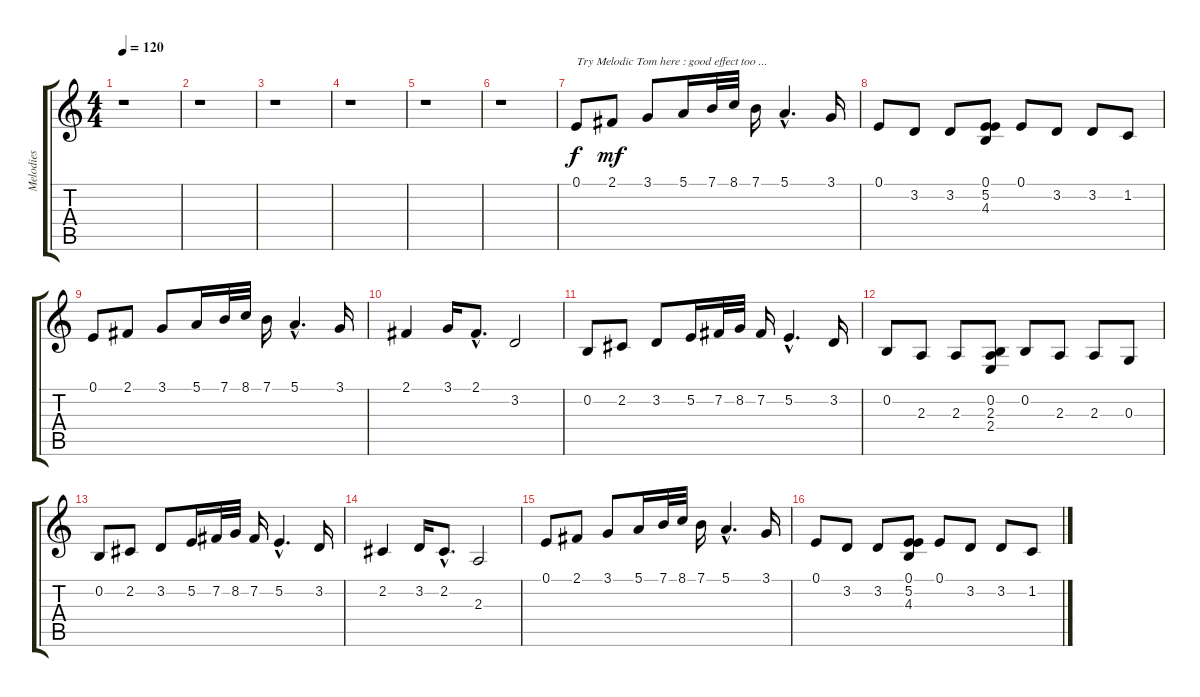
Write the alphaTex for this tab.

\track ("Melodies" "Melodies") {instrument panflute}
\staff {score tabs}
\tuning (E4 B3 G3 D3 A2 E2) {hide}
\ts (4 4)
\tempo 120
\clef g2
\ks c
r.1{dy mf} |
r.1 |
r.1 |
r.1 |
r.1 |
r.1 |
0.1.8{txt "Try Melodic Tom here : good effect too ..." dy f volume 12 instrument acousticgrandpiano} 2.1.8{dy mf} 3.1.8 5.1.16 7.1.32 8.1.32 7.1.16 5.1{hac}.4{d} 3.1.16 |
0.1.8 3.2.8 3.2.8 (0.1 5.2 4.3).8 0.1.8 3.2.8 3.2.8 1.2.8 |
0.1.8 2.1.8 3.1.8 5.1.16 7.1.32 8.1.32 7.1.16 5.1{hac}.4{d} 3.1.16 |
2.1.4 3.1.16 2.1{hac}.8{d} 3.2.2 |
0.2.8 2.2.8 3.2.8 5.2.16 7.2.32 8.2.32 7.2.16 5.2{hac}.4{d} 3.2.16 |
0.2.8 2.3.8 2.3.8 (0.2 2.3 2.4).8 0.2.8 2.3.8 2.3.8 0.3.8 |
0.2.8 2.2.8 3.2.8 5.2.16 7.2.32 8.2.32 7.2.16 5.2{hac}.4{d} 3.2.16 |
2.2.4 3.2.16 2.2{hac}.8{d} 2.3.2 |
0.1.8 2.1.8 3.1.8 5.1.16 7.1.32 8.1.32 7.1.16 5.1{hac}.4{d} 3.1.16 |
0.1.8 3.2.8 3.2.8 (0.1 5.2 4.3).8 0.1.8 3.2.8 3.2.8 1.2.8
